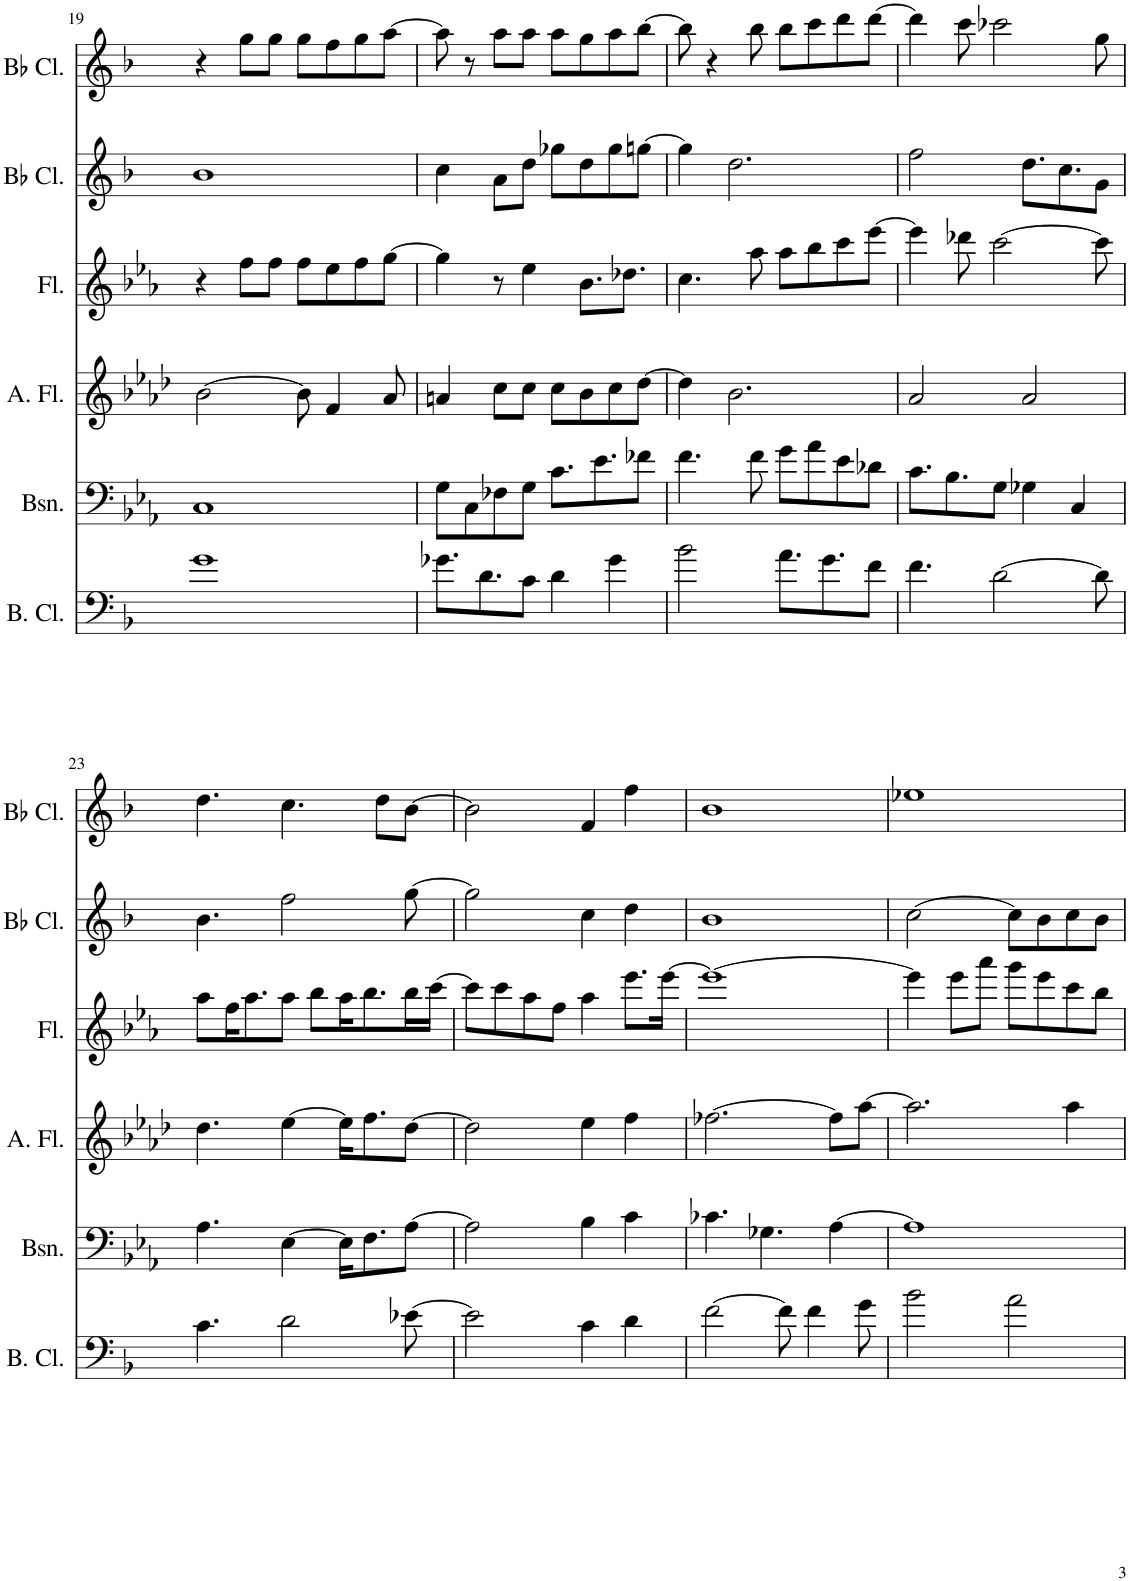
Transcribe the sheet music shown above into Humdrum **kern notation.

**kern	**kern	**kern	**kern	**kern	**kern
*part6	*part5	*part4	*part3	*part2	*part1
*staff6	*staff5	*staff4	*staff3	*staff2	*staff1
*I"Bass Clarinet	*I"Bassoon	*I"Alto Flute	*I"Flute	*I"Bb Clarinet	*I"Bb Clarinet
*I'B. Cl.	*I'Bsn.	*I'A. Fl.	*I'Fl.	*I'Bb Cl.	*I'Bb Cl.
!!LO:PB:g=z
*clefF4	*clefF4	*clefG2	*clefG2	*clefG2	*clefG2
*Trd8c14	*	*Trd3c5	*	*Trd1c2	*Trd1c2
*k[b-]	*k[b-e-a-]	*k[b-e-a-d-]	*k[b-e-a-]	*k[b-]	*k[b-]
*M4/4	*M4/4	*M4/4	*M4/4	*M4/4	*M4/4
=19	=19	=19	=19	=19	=19
1g	1C	[2b-\	4r	1b-	4r
.	.	.	8ff\L	.	8gg\L
.	.	.	8ff\J	.	8gg\J
.	.	8b-\]	8ff\L	.	8gg\L
.	.	4f/	8ee-\	.	8ff\
.	.	.	8ff\	.	8gg\
.	.	8a-/	[8gg\J	.	[8aa\J
=20	=20	=20	=20	=20	=20
8.g-X\L	8G\L	4an/	4gg\]	4cc\	8aa\]
.	8C\	.	.	.	8r
8.d\	.	.	.	.	.
.	8F-X\	8cc\L	8r	8a\L	8aa\L
8c\J	8G\J	8cc\J	4ee-\	8dd\J	8aa\J
4d\	8.c\L	8cc\L	.	8gg-X\L	8aa\L
.	.	8b-\	8.b-\L	8dd\	8gg\
.	8.e-\	.	.	.	.
4g-\	.	8cc\	.	8gg-\	8aa\
.	.	.	8.dd-X\J	.	.
.	8f-X\J	[8dd-\J	.	[8ggn\J	[8bb-\J
=21	=21	=21	=21	=21	=21
2b-\	4.f\	4dd-\]	4.cc\	4gg\]	8bb-\]
.	.	.	.	.	4r
.	.	2.b-\	.	2.dd\	.
.	8f\	.	8aa-\	.	8bb-\
8.a\L	8g\L	.	8aa-\L	.	8bb-\L
.	8a-\	.	8bb-\	.	8ccc\
8.g\	.	.	.	.	.
.	8e-\	.	8ccc\	.	8ddd\
8f\J	8d-X\J	.	[8eee-\J	.	[8ddd\J
=22	=22	=22	=22	=22	=22
4.f\	8.c\L	2a-/	4eee-\]	2ff\	4ddd\]
.	8.B-\	.	.	.	.
.	.	.	8ddd-X\	.	8ccc\
[2d\	8G\J	.	[2ccc\	.	2ccc-X\
.	4G-X\	2a-/	.	8.dd\L	.
.	.	.	.	8.cc\	.
.	4C/	.	.	.	.
8d\]	.	.	8ccc\]	8g\J	8gg\
!!LO:LB:g=z
=23	=23	=23	=23	=23	=23
4.c\	4.A-\	4.dd-\	8aa-\L	4.b-\	4.dd\
.	.	.	16ff\K	.	.
.	.	.	8.aa-\	.	.
2d\	[4E-\	[4ee-\	8aa-\J	2ff\	4.cc\
.	.	.	8bb-\L	.	.
.	16E-\KL]	16ee-\KL]	16aa-\K	.	.
.	8.F\	8.ff\	8.bb-\	.	.
.	.	.	.	.	8dd\L
[8e-X\	[8A-\J	[8dd-\J	16bb-\L	[8gg\	[8b-\J
.	.	.	[16ccc\JJ	.	.
=24	=24	=24	=24	=24	=24
2e-\]	2A-\]	2dd-\]	8ccc\L]	2gg\]	2b-\]
.	.	.	8ccc\	.	.
.	.	.	8aa-\	.	.
.	.	.	8ff\J	.	.
4c\	4B-\	4ee-\	4aa-\	4cc\	4f/
4d\	4c\	4ff\	8.eee-\L	4dd\	4ff\
.	.	.	[16eee-\Jk	.	.
=25	=25	=25	=25	=25	=25
[2f\	4.c-X\	[2.ff-X\	1eee-_	1b-	1b-
.	4.G-X\	.	.	.	.
8f\]	.	.	.	.	.
4f\	.	.	.	.	.
.	[4A-\	8ff-\L]	.	.	.
8g\	.	[8aa-\J	.	.	.
=26	=26	=26	=26	=26	=26
2b-\	1A-]	2.aa-\]	4eee-\]	[2cc\	1ee-X
.	.	.	8eee-\L	.	.
.	.	.	8aaa-\J	.	.
2a\	.	.	8ggg\L	8cc\L]	.
.	.	.	8eee-\	8b-\	.
.	.	4aa-\	8ccc\	8cc\	.
.	.	.	8bb-\J	8b-\J	.
=	=	=	=	=	=
*-	*-	*-	*-	*-	*-
